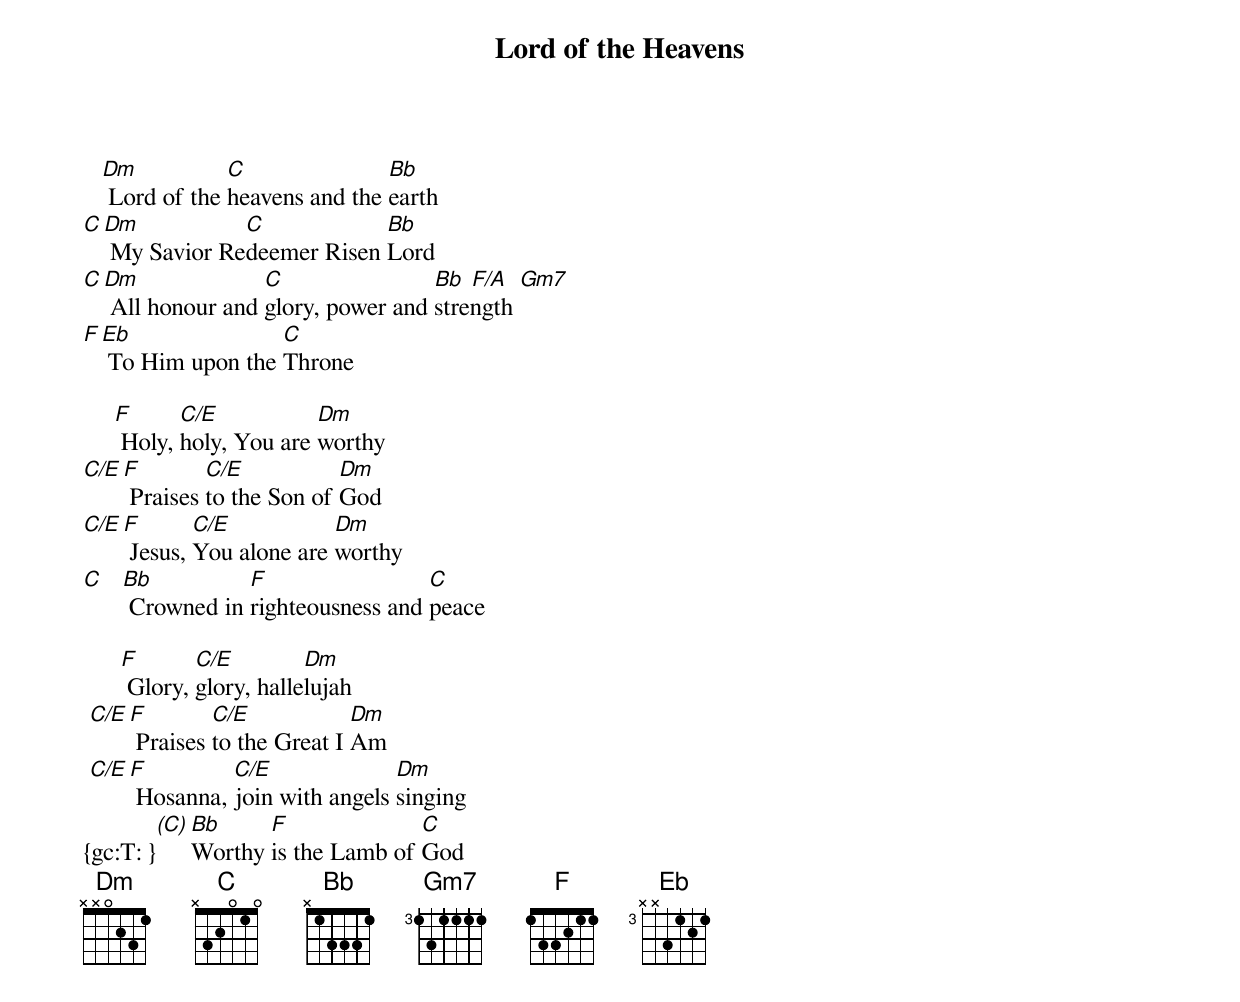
{title: Lord of the Heavens}
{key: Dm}
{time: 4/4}
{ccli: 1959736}
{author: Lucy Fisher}
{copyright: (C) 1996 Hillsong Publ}

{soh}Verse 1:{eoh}
   [Dm] Lord of the [C]heavens and the [Bb]earth
[C][Dm] My Savior Re[C]deemer Risen [Bb]Lord
[C][Dm] All honour and [C]glory, power and [Bb  F/A]strength [Gm7]
[F][Eb] To Him upon the [C]Throne

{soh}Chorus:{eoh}
     [F] Holy, [C/E]holy, You are [Dm]worthy
[C/E][F] Praises [C/E]to the Son of [Dm]God
[C/E][F] Jesus, [C/E]You alone are [Dm]worthy
[C]   [Bb] Crowned in [F]righteousness and [C]peace

      [F] Glory, [C/E]glory, halle[Dm]lujah
 [C/E][F] Praises [C/E]to the Great I [Dm]Am
 [C/E][F] Hosanna, [C/E]join with angels [Dm]singing
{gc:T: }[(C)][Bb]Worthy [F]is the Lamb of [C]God
